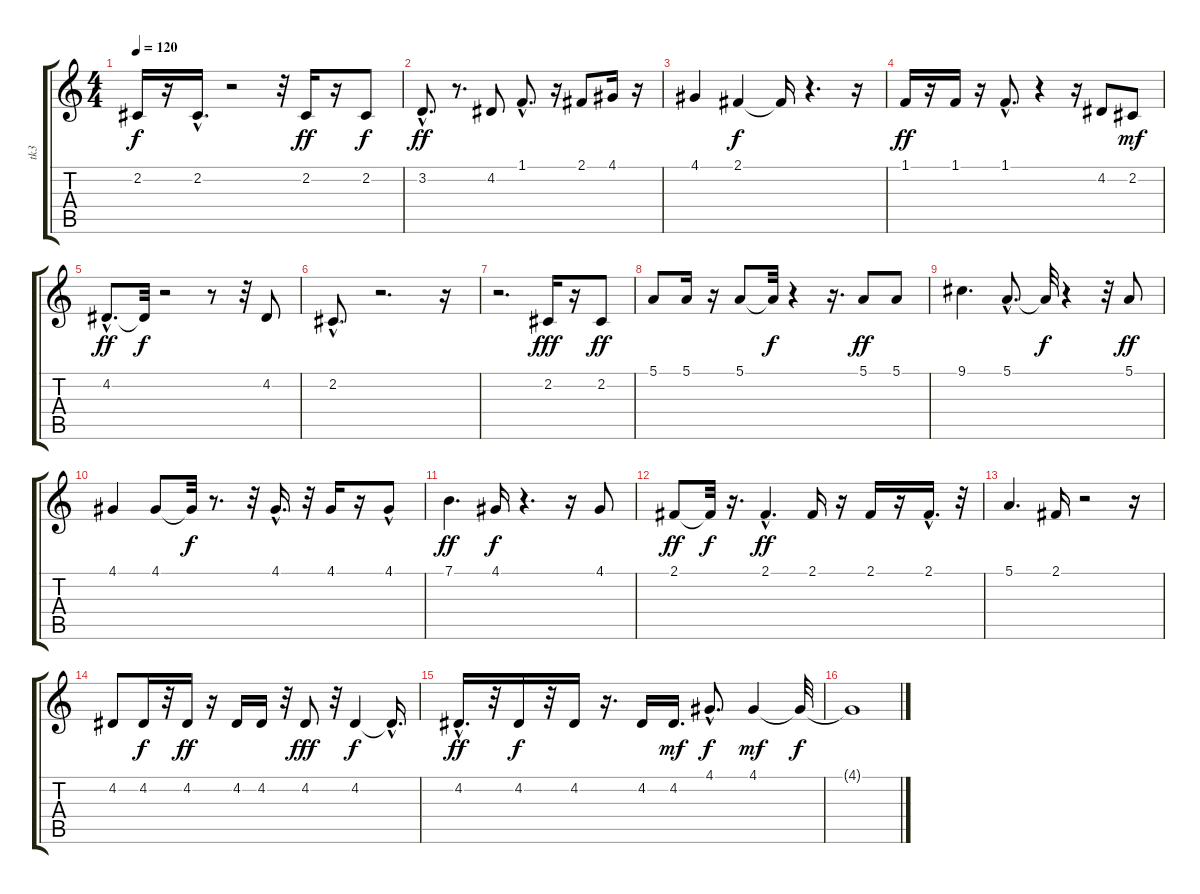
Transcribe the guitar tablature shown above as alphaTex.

\track ("tk3" "tk3") {instrument flute}
\staff {score tabs}
\tuning (E4 B3 G3 D3 A2 E2) {hide}
\ts (4 4)
\tempo 120
\clef g2
\ks c
2.2{t}.16{dy f} r.16 2.2{hac}.16{d} r.2 r.32 2.2.16{dy ff} r.16 2.2.8{dy f} |
3.2{hac}.8{d dy ff} r.8{d} 4.2.8 1.1{hac}.8{d} r.16 2.1.8 4.1.16 r.16 |
4.1.4 2.1.4{dy f} 2.1{t}.16 r.4{d} r.16 |
1.1.16{dy ff} r.16 1.1.16 r.16 1.1{hac}.8{d} r.4 r.16 4.2.8 2.2.8{dy mf} |
4.2{hac}.8{d dy ff} 4.2{t}.32{dy f} r.2 r.8 r.32 4.2.8 |
2.2{hac}.8{d} r.2{d} r.16 |
r.2{d} 2.2.16{dy fff} r.16 2.2.8{dy ff} |
5.1.8 5.1.16 r.16 5.1.8 5.1{t}.32{dy f} r.4 r.16{d} 5.1.8{dy ff} 5.1.8 |
9.1.4{d} 5.1{hac}.8{d} 5.1{t}.32{dy f} r.4 r.32 5.1.8{dy ff} |
4.1.4 4.1.8 4.1{t}.32{dy f} r.8{d} r.32 4.1{hac}.16{d} r.32 4.1.16 r.16 4.1{hac}.8 |
7.1.4{d dy ff} 4.1.16{dy f} r.4{d} r.16 4.1.8 |
2.1.8{dy ff} 2.1{t}.32{dy f} r.16{d} 2.1{hac}.4{d dy ff} 2.1.16 r.16 2.1.16 r.16 2.1{hac}.16{d} r.32 |
5.1.4{d} 2.1.16 r.2 r.16 |
4.2.8 4.2.16{dy f} r.32 4.2.16{dy ff} r.16 4.2.16 4.2.16 r.32 4.2.8{dy fff} r.32 4.2.4{dy f} 4.2{hac t}.16{d} |
4.2{hac}.16{d dy ff} r.32 4.2.16{dy f} r.32 4.2.16 r.16{d} 4.2.16 4.2.16{d dy mf} 4.1{hac}.8{d dy f} 4.1.4{dy mf} 4.1{t}.32{dy f} |
4.1{t}.1
